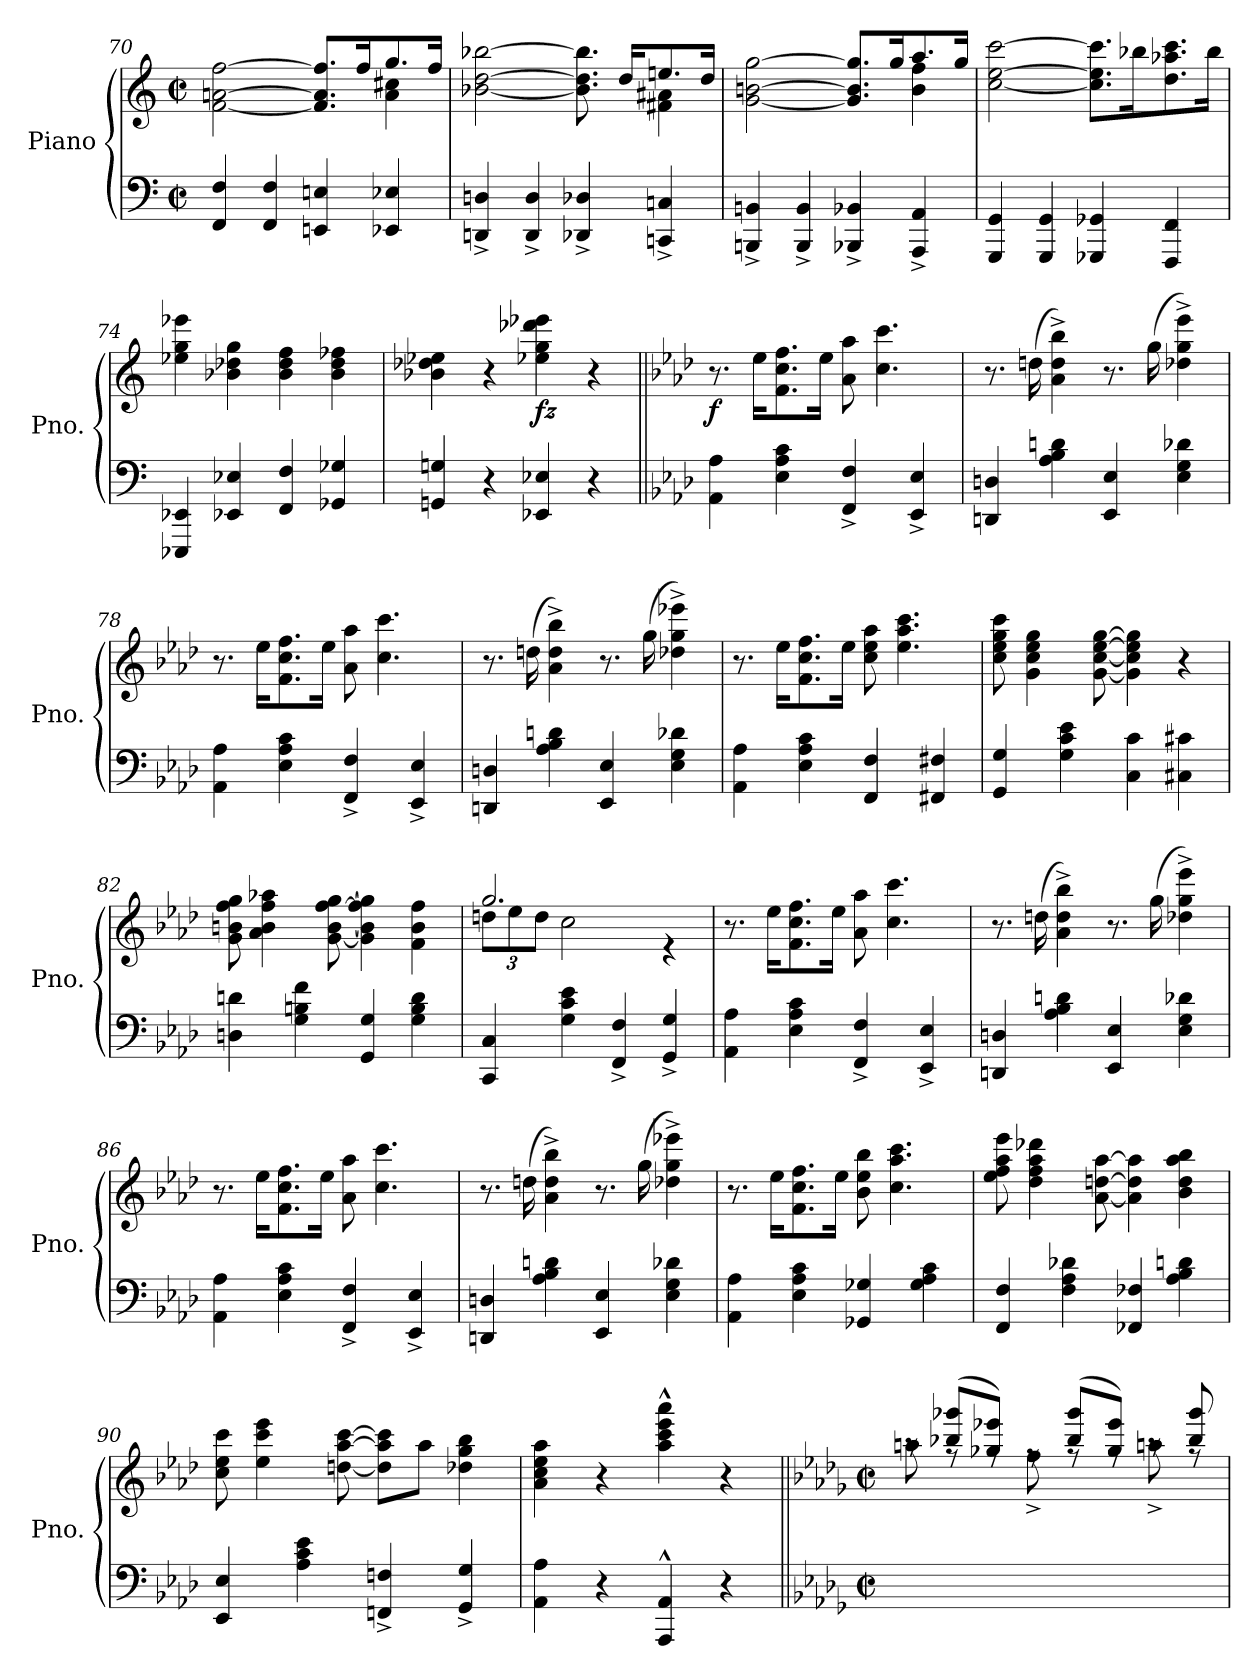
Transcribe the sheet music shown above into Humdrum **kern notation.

**kern	**kern	**dynam
*part1	*part1	*part1
*staff2	*staff1	*staff1/2
*I"Piano	*	*
*I'Pno.	*	*
*clefF4	*clefG2	*
*k[]	*k[]	*
*M2/2	*M2/2	*
*met(c|)	*met(c|)	*
=70	=70	=70
*	*^	*
4FF/ 4F/	[2f\ [2an\ [2ff\	2.ryy	.
4FF/ 4F/	.	.	.
4EEn/ 4En/	8.f/] 8.a/] 8.ff/]L	.	.
.	16ff/K	.	.
4EE-X/ 4E-X/	8.gg/	4a\ 4cc#X\	.
.	16ff/Jk	.	.
=71	=71	=71	=71
4DDn/^ 4Dn/^	[2b-X\ [2dd\ [2bb-X\	2.ryy	.
4DD/^ 4D/^	.	.	.
4DD-X/^ 4D-X/^	8.b-\] 8.dd\] 8.bb-\]	.	.
.	16dd/KL	.	.
4CCn/^ 4Cn/^	8.een/	4f#X\ 4a#X\	.
.	16dd/Jk	.	.
=72	=72	=72	=72
4BBBn/^ 4BBn/^	[2g\ [2bn\ [2gg\	2.ryy	.
4BBB/^ 4BB/^	.	.	.
4BBB-X/^ 4BB-X/^	8.g/] 8.b/] 8.gg/]L	.	.
.	16gg/K	.	.
4AAA/^ 4AA/^	8.aa/	4b\ 4ff\	.
.	16gg/Jk	.	.
*	*v	*v	*
!!LO:LB:g=z
=73	=73	=73
4GGG/ 4GG/	[2cc\ [2ee\ [2ccc\	.
4GGG/ 4GG/	.	.
4GGG-X/ 4GG-X/	8.cc\] 8.ee\] 8.ccc\]L	.
.	16bb-X\K	.
4FFF/ 4FF/	8.dd\ 8.aa-X\ 8.ccc\	.
.	16bb-\Jk	.
=74	=74	=74
4EEE-X/ 4EE-X/	4ee-X\ 4gg\ 4eee-X\	.
4EE-X/ 4E-X/	4b-X\ 4dd-X\ 4gg\	.
4FF/ 4F/	4b-\ 4dd-\ 4ff\	.
4GG-X/ 4G-X/	4b-\ 4dd-\ 4ff-X\	.
=75	=75	=75
4GGn/ 4Gn/	4b-X\ 4dd-X\ 4ee-X\	.
4r	4r	.
!	!	!LO:DY:b
4EE-X/ 4E-X/	4ee-X\ 4gg\ 4ddd-X\ 4eee-X\	fz
4r	4r	.
=76||	=76||	=76||
*k[b-e-a-d-]	*k[b-e-a-d-]	*
!	!	!LO:DY:b
4AA-\ 4A-\	8.r	f
.	16ee-\KL	.
4E-\ 4A-\ 4c\	8.f\ 8.cc\ 8.ff\	.
.	16ee-\Jk	.
4FF/^ 4F/^	8a-\ 8aa-\	.
.	4.cc\ 4.ccc\	.
4EE-/^ 4E-/^	.	.
!!LO:LB:g=z
=77	=77	=77
4DDn/ 4Dn/	8.r	.
.	(>16ddn\	.
4A-\ 4B-\ 4dn\	4a-\^ 4dd\^ 4bb-\^)	.
4EE-/ 4E-/	8.r	.
.	(>16gg\	.
4E-\ 4G\ 4d-X\	4dd-X\^ 4gg\^ 4eee-\^)	.
=78	=78	=78
4AA-\ 4A-\	8.r	.
.	16ee-\KL	.
4E-\ 4A-\ 4c\	8.f\ 8.cc\ 8.ff\	.
.	16ee-\Jk	.
4FF/^ 4F/^	8a-\ 8aa-\	.
.	4.cc\ 4.ccc\	.
4EE-/^ 4E-/^	.	.
=79	=79	=79
4DDn/ 4Dn/	8.r	.
.	(>16ddn\	.
4A-\ 4B-\ 4dn\	4a-\^ 4dd\^ 4bb-\^)	.
4EE-/ 4E-/	8.r	.
.	(>16gg\	.
4E-\ 4G\ 4d-X\	4dd-X\^ 4gg\^ 4eee-X\^)	.
=80	=80	=80
4AA-\ 4A-\	8.r	.
.	16ee-\KL	.
4E-\ 4A-\ 4c\	8.f\ 8.cc\ 8.ff\	.
.	16ee-\Jk	.
4FF/ 4F/	8cc\ 8ee-\ 8aa-\	.
.	4.ee-\ 4.aa-\ 4.ccc\	.
4FF#X/ 4F#X/	.	.
=81	=81	=81
4GG/ 4G/	8cc\ 8ee-\ 8gg\ 8ccc\	.
.	4g\ 4cc\ 4ee-\ 4gg\	.
4G\ 4c\ 4e-\	.	.
.	[8g\ [8cc\ [8ee-\ [8gg\	.
4C\ 4c\	4g\] 4cc\] 4ee-\] 4gg\]	.
4C#X\ 4c#X\	4r	.
!!LO:PB:g=z
=82	=82	=82
4Dn\ 4dn\	8g\ 8bn\ 8ff\ 8gg\	.
.	4a-\ 4b\ 4ff\ 4aa-X\	.
4G\ 4Bn\ 4f\	.	.
.	[8g\ [8b\ [8ff\ [8gg\	.
4GG/ 4G/	4g\] 4b\] 4ff\] 4gg\]	.
4G\ 4B\ 4d\	4f\ 4b\ 4ff\	.
=83	=83	=83
*	*^	*
*	*	*Xbrackettup	*
4CC/ 4C/	2.gg/	12ddn\L	.
.	.	12ee-\	.
.	.	12dd\J	.
4G\ 4c\ 4e-\	.	2cc\	.
4FF/^ 4F/^	.	.	.
4GG/^ 4G/^	4re	4ryy	.
*	*v	*v	*
=84	=84	=84
4AA-\ 4A-\	8.r	.
.	16ee-\KL	.
4E-\ 4A-\ 4c\	8.f\ 8.cc\ 8.ff\	.
.	16ee-\Jk	.
4FF/^ 4F/^	8a-\ 8aa-\	.
.	4.cc\ 4.ccc\	.
4EE-/^ 4E-/^	.	.
=85	=85	=85
4DDn/ 4Dn/	8.r	.
.	(>16ddn\	.
4A-\ 4B-\ 4dn\	4a-\^ 4dd\^ 4bb-\^)	.
4EE-/ 4E-/	8.r	.
.	(>16gg\	.
4E-\ 4G\ 4d-X\	4dd-X\^ 4gg\^ 4eee-\^)	.
!!LO:LB:g=z
=86	=86	=86
4AA-\ 4A-\	8.r	.
.	16ee-\KL	.
4E-\ 4A-\ 4c\	8.f\ 8.cc\ 8.ff\	.
.	16ee-\Jk	.
4FF/^ 4F/^	8a-\ 8aa-\	.
.	4.cc\ 4.ccc\	.
4EE-/^ 4E-/^	.	.
=87	=87	=87
4DDn/ 4Dn/	8.r	.
.	(>16ddn\	.
4A-\ 4B-\ 4dn\	4a-\^ 4dd\^ 4bb-\^)	.
4EE-/ 4E-/	8.r	.
.	(>16gg\	.
4E-\ 4G\ 4d-X\	4dd-X\^ 4gg\^ 4eee-X\^)	.
=88	=88	=88
4AA-\ 4A-\	8.r	.
.	16ee-\KL	.
4E-\ 4A-\ 4c\	8.f\ 8.cc\ 8.ff\	.
.	16ee-\Jk	.
4GG-X/ 4G-X/	8b-\ 8ee-\ 8bb-\	.
.	4.cc\ 4.aa-\ 4.ccc\	.
4G-\ 4A-\ 4c\	.	.
=89	=89	=89
4FF/ 4F/	8ee-\ 8ff\ 8aa-\ 8eee-\	.
.	4dd-\ 4ff\ 4aa-\ 4ddd-X\	.
4F\ 4A-\ 4d-X\	.	.
.	[8a-\ [8ddn\ [8aa-\	.
4FF-X/ 4F-X/	4a-\] 4dd\] 4aa-\]	.
4A-\ 4B-\ 4dn\	4b-\ 4dd\ 4aa-\ 4bb-\	.
!!LO:LB:g=z
=90	=90	=90
4EE-/ 4E-/	8cc\ 8ee-\ 8ccc\	.
.	4ee-\ 4ccc\ 4eee-\	.
4A-\ 4c\ 4e-\	.	.
.	[8ddn\ [8aa-\ [8ccc\	.
4FFn/^ 4Fn/^	8dd\] 8aa-\] 8ccc\]L	.
.	8aa-\J	.
4GG/^ 4G/^	4dd-X\ 4gg\ 4bb-\	.
=91	=91	=91
4AA-\ 4A-\	4a-\ 4cc\ 4ee-\ 4aa-\	.
4r	4r	.
4AAA-/^^ 4AA-/^^	4aa-\^^ 4ccc\^^ 4eee-\^^ 4aaa-\^^	.
4r	4r	.
=92||	=92||	=92||
*k[b-e-a-d-g-]	*k[b-e-a-d-g-]	*
*M2/2	*M2/2	*
*met(c|)	*met(c|)	*
*	*^	*
1ryy	8raa	8aan\	.
.	(>8bb-X/ 8ggg-X/L	8rff	.
.	8gg-X/ 8eee-X/J)	8rff	.
.	8rff	8ff^\	.
.	(>8bb-/ 8ggg-/L	8rff	.
.	8gg-/ 8eee-/J)	8rff	.
.	8raa	8aan^\	.
.	8bb-/ 8ggg-/	8rff	.
*	*v	*v	*
=	=	=
*-	*-	*-
